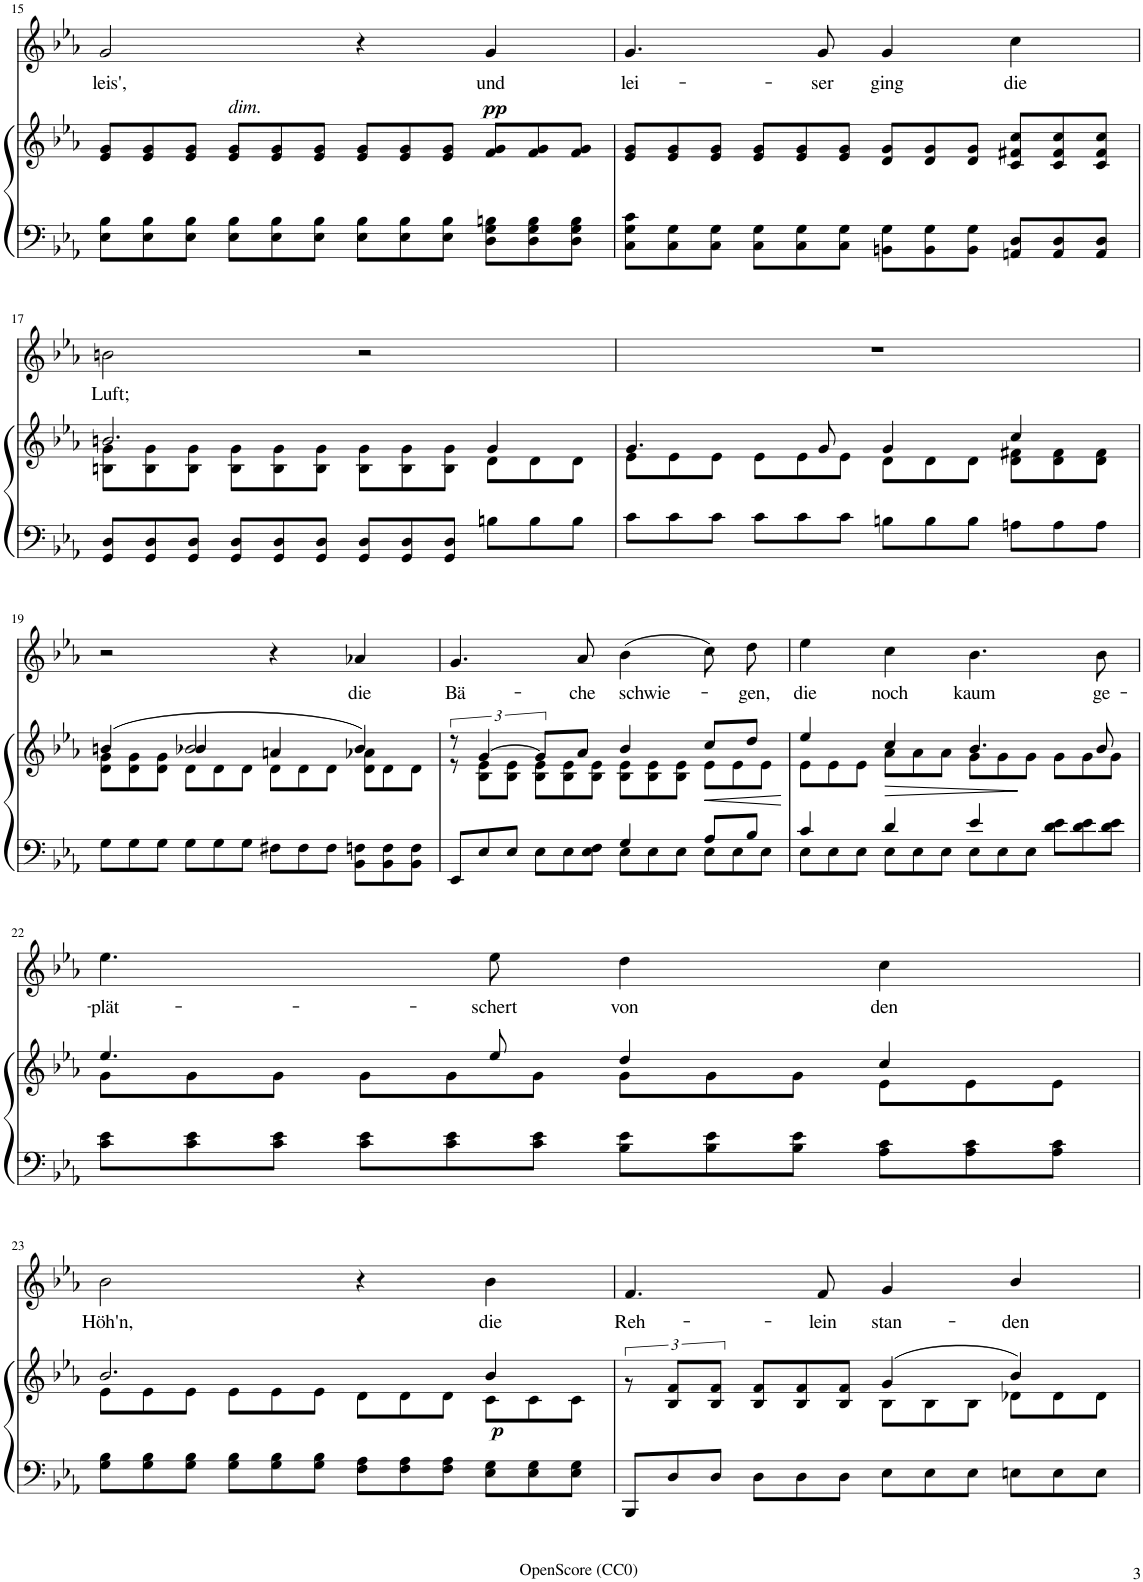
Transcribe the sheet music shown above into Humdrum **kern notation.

**kern	**kern	**dynam	**kern	**text
*part2	*part2	*part2	*part1	*part1
*staff3	*staff2	*staff2/3	*staff1	*staff1
*I"Piano	*	*	*I"Voice	*
*I'Pno	*	*	*	*
!!LO:PB:g=z
*clefF4	*clefG2	*	*clefG2	*
*k[b-e-a-]	*k[b-e-a-]	*	*k[b-e-a-]	*
*M4/4	*M4/4	*	*M4/4	*
*met(c)	*met(c)	*	*met(c)	*
*Xbrackettup	*Xbrackettup	*	*	*
=15	=15	=15	=15	=15
!	!	!	!	!LO:LY:b
12E-\ 12B-\L	12e-/ 12g/L	.	2g/	leis',
12E-\ 12B-\	12e-/ 12g/	.	.	.
12E-\ 12B-\J	12e-/ 12g/J	.	.	.
!	!LO:TX:a:i:t=dim.	!	!	!
12E-\ 12B-\L	12e-/ 12g/L	.	.	.
12E-\ 12B-\	12e-/ 12g/	.	.	.
12E-\ 12B-\J	12e-/ 12g/J	.	.	.
12E-\ 12B-\L	12e-/ 12g/L	.	4r	.
12E-\ 12B-\	12e-/ 12g/	.	.	.
12E-\ 12B-\J	12e-/ 12g/J	.	.	.
!	!	!LO:DY:a	!	!LO:LY:b
12D\ 12G\ 12Bn\L	12f/ 12g/L	pp	4g/	und
12D\ 12G\ 12B\	12f/ 12g/	.	.	.
12D\ 12G\ 12B\J	12f/ 12g/J	.	.	.
=16	=16	=16	=16	=16
*	*^	*	*	*
!	!	!	!	!	!LO:LY:b
12C\ 12G\ 12c\L	1ryy	12e-/ 12g/L	.	4.g/	lei-
12C\ 12G\	.	12e-/ 12g/	.	.	.
12C\ 12G\J	.	12e-/ 12g/J	.	.	.
12C\ 12G\L	.	12e-/ 12g/L	.	.	.
12C\ 12G\	.	12e-/ 12g/	.	.	.
!	!	!	!	!	!LO:LY:b
.	.	.	.	8g/	-ser
12C\ 12G\J	.	12e-/ 12g/J	.	.	.
!	!	!	!	!	!LO:LY:b
12BBn\ 12G\L	.	12d/ 12g/L	.	4g/	ging
12BB\ 12G\	.	12d/ 12g/	.	.	.
12BB\ 12G\J	.	12d/ 12g/J	.	.	.
!	!	!	!	!	!LO:LY:b
12AAn/ 12D/L	.	12c/ 12f#X/ 12cc/L	.	4cc\	die
12AA/ 12D/	.	12c/ 12f#/ 12cc/	.	.	.
12AA/ 12D/J	.	12c/ 12f#/ 12cc/J	.	.	.
!!LO:LB:g=z
=17	=17	=17	=17	=17	=17
!	!	!	!	!	!LO:LY:b
12GG/ 12D/L	2.bn/	12Bn\ 12g\L	.	2bn\	Luft;
12GG/ 12D/	.	12B\ 12g\	.	.	.
12GG/ 12D/J	.	12B\ 12g\J	.	.	.
12GG/ 12D/L	.	12B\ 12g\L	.	.	.
12GG/ 12D/	.	12B\ 12g\	.	.	.
12GG/ 12D/J	.	12B\ 12g\J	.	.	.
12GG/ 12D/L	.	12B\ 12g\L	.	2r	.
12GG/ 12D/	.	12B\ 12g\	.	.	.
12GG/ 12D/J	.	12B\ 12g\J	.	.	.
12Bn\L	4g/	12d\L	.	.	.
12B\	.	12d\	.	.	.
12B\J	.	12d\J	.	.	.
=18	=18	=18	=18	=18	=18
12c\L	4.g/	12e-\L	.	1r	.
12c\	.	12e-\	.	.	.
12c\J	.	12e-\J	.	.	.
12c\L	.	12e-\L	.	.	.
12c\	.	12e-\	.	.	.
.	8g/	.	.	.	.
12c\J	.	12e-\J	.	.	.
12Bn\L	4g/	12d\L	.	.	.
12B\	.	12d\	.	.	.
12B\J	.	12d\J	.	.	.
12An\L	4cc/	12d\ 12f#X\L	.	.	.
12A\	.	12d\ 12f#\	.	.	.
12A\J	.	12d\ 12f#\J	.	.	.
!!LO:LB:g=z
=19	=19	=19	=19	=19	=19
*	*	*^	*	*	*
12G\L	(4bn/	12d\ 12g\L	4ryy	.	2r	.
12G\	.	12d\ 12g\	.	.	.	.
12G\J	.	12d\ 12g\J	.	.	.	.
12G\L	4b-X/	12d\L	2b-/	.	.	.
12G\	.	12d\	.	.	.	.
12G\J	.	12d\J	.	.	.	.
12F#X\L	4an/	12d\L	.	.	4r	.
12F#\	.	12d\	.	.	.	.
12F#\J	.	12d\J	.	.	.	.
!	!	!	!	!	!	!LO:LY:b
12BB-\ 12Fn\L	4b-/)	12d\ 12a-X\L	4ryy	.	4a-X/	die
12BB-\ 12F\	.	12d\	.	.	.	.
12BB-\ 12F\J	.	12d\J	.	.	.	.
*	*v	*v	*v	*	*	*
=20	=20	=20	=20	=20
*^	*	*	*	*
*	*	*brackettup	*	*	*
*	*	*^	*	*	*
!	!	!	!	!	!	!LO:LY:b
2ryy	12EE-/L	12r	12r	.	4.g/	Bä-
.	12E-/	[6g/	12B-\ 12e-\L	.	.	.
.	12E-/J	.	12B-\ 12e-\J	.	.	.
*	*	*	*Xbrackettup	*	*	*
.	12E-\L	8g/L]	12B-\ 12e-\L	.	.	.
.	12E-\	.	12B-\ 12e-\	.	.	.
!	!	!	!	!	!	!LO:LY:b
.	.	8a-/J	.	.	8a-/	-che
.	12E-\ 12F\J	.	12B-\ 12e-\J	.	.	.
!	!	!	!	!	!	!LO:LY:b
4G/	12E-\L	4b-/	12B-\ 12e-\L	.	(4b-\	schwie-
.	12E-\	.	12B-\ 12e-\	.	.	.
.	12E-\J	.	12B-\ 12e-\J	.	.	.
!	!	!	!	!LO:HP:b	!	!
8A-/L	12E-\L	8cc/L	12e-\L	<	8cc\L)	.
.	12E-\	.	12e-\	.	.	.
!	!	!	!	!	!	!LO:LY:b
8B-/J	.	8dd/J	.	.	8dd\J	-gen,
.	12E-\J	.	12e-\J	.	.	.
=21	=21	=21	=21	=21	=21	=21
!	!	!	!	!	!	!LO:LY:b
4c/	12E-\L	4ee-/	12e-\L	.	4ee-\	die
.	12E-\	.	12e-\	.	.	.
.	12E-\J	.	12e-\J	.	.	.
!	!	!	!	!	!	!LO:LY:b
4d/	12E-\L	4cc/	12a-\L	.	4cc\	noch
.	12E-\	.	12a-\	.	.	.
.	12E-\J	.	12a-\J	.	.	.
!	!	!	!	!	!	!LO:LY:b
4e-/	12E-\L	4.b-/	12g\L	.	4.b-\	kaum
.	12E-\	.	12g\	.	.	.
.	12E-\J	.	12g\J	[	.	.
4ryy	12d\ 12e-\L	.	12g\L	.	.	.
.	12d\ 12e-\	.	12g\	.	.	.
!	!	!	!	!	!	!LO:LY:b
.	.	8b-/	.	.	8b-\	ge-
.	12d\ 12e-\J	.	12g\J	.	.	.
!!LO:LB:g=z
=22	=22	=22	=22	=22	=22	=22
!	!	!	!	!	!	!LO:LY:b
1ryy	12c\ 12e-\L	4.ee-/	12g\L	.	4.ee-\	-plät-
.	12c\ 12e-\	.	12g\	.	.	.
.	12c\ 12e-\J	.	12g\J	.	.	.
.	12c\ 12e-\L	.	12g\L	.	.	.
.	12c\ 12e-\	.	12g\	.	.	.
!	!	!	!	!	!	!LO:LY:b
.	.	8ee-/	.	.	8ee-\	-schert
.	12c\ 12e-\J	.	12g\J	.	.	.
!	!	!	!	!	!	!LO:LY:b
.	12B-\ 12e-\L	4dd/	12g\L	.	4dd\	von
.	12B-\ 12e-\	.	12g\	.	.	.
.	12B-\ 12e-\J	.	12g\J	.	.	.
!	!	!	!	!	!	!LO:LY:b
.	12A-\ 12c\L	4cc/	12e-\L	.	4cc\	den
.	12A-\ 12c\	.	12e-\	.	.	.
.	12A-\ 12c\J	.	12e-\J	.	.	.
!!LO:LB:g=z
=23	=23	=23	=23	=23	=23	=23
!	!	!	!	!	!	!LO:LY:b
*v	*v	*	*	*	*	*
12G\ 12B-\L	2.b-/	12e-\L	.	2b-\	Höh'n,
12G\ 12B-\	.	12e-\	.	.	.
12G\ 12B-\J	.	12e-\J	.	.	.
12G\ 12B-\L	.	12e-\L	.	.	.
12G\ 12B-\	.	12e-\	.	.	.
12G\ 12B-\J	.	12e-\J	.	.	.
12F\ 12A-\L	.	12d\L	.	4r	.
12F\ 12A-\	.	12d\	.	.	.
12F\ 12A-\J	.	12d\J	.	.	.
!	!	!	!LO:DY:b	!	!LO:LY:b
12E-\ 12G\L	4b-/	12c\L	p	4b-\	die
12E-\ 12G\	.	12c\	.	.	.
12E-\ 12G\J	.	12c\J	.	.	.
=24	=24	=24	=24	=24	=24
*	*	*brackettup	*	*	*
!	!	!	!	!	!LO:LY:b
12BBB-/L	2ryy	12r	.	4.f/	Reh-
12D/	.	12B-/ 12f/L	.	.	.
12D/J	.	12B-/ 12f/J	.	.	.
*	*	*Xbrackettup	*	*	*
12D\L	.	12B-/ 12f/L	.	.	.
12D\	.	12B-/ 12f/	.	.	.
!	!	!	!	!	!LO:LY:b
.	.	.	.	8f/	-lein
12D\J	.	12B-/ 12f/J	.	.	.
!	!	!	!	!	!LO:LY:b
12E-\L	(4g/	12B-\L	.	4g/	stan-
12E-\	.	12B-\	.	.	.
12E-\J	.	12B-\J	.	.	.
!	!	!	!	!	!LO:LY:b
12En\L	4b-/)	12d-X\L	.	4b-/	-den
12E\	.	12d-\	.	.	.
12E\J	.	12d-\J	.	.	.
*	*v	*v	*	*	*
=	=	=	=	=
*-	*-	*-	*-	*-
